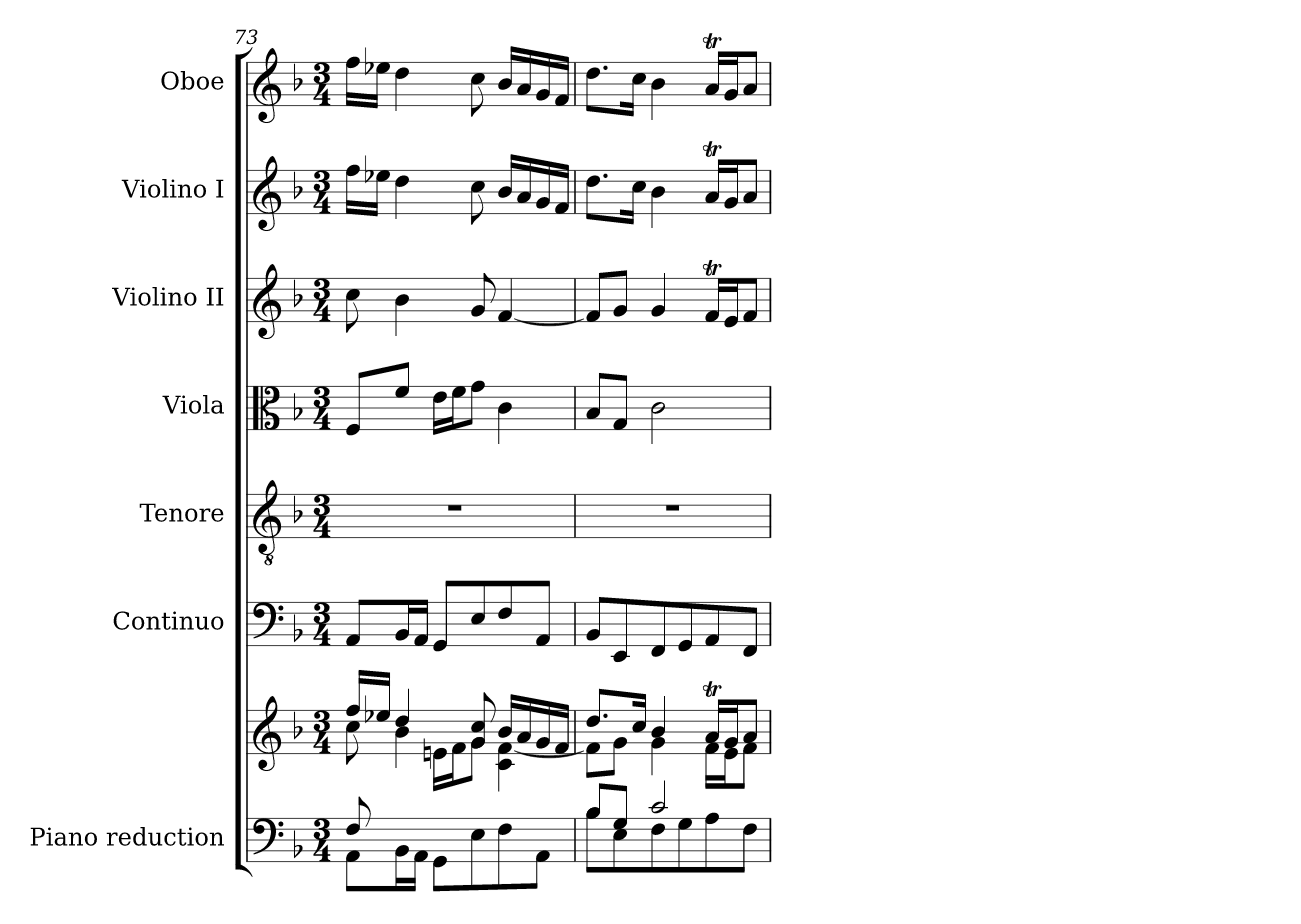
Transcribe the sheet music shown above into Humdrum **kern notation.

**kern	**kern	**kern	**kern	**kern	**kern	**kern	**kern
*part7	*part7	*part6	*part5	*part4	*part3	*part2	*part1
*staff8	*staff7	*staff6	*staff5	*staff4	*staff3	*staff2	*staff1
*I"Piano reduction	*	*I"Continuo	*I"Tenore	*I"Viola	*I"Violino II	*I"Violino I	*I"Oboe
*I'Pno	*	*	*	*I'Vla	*I'Vln	*I'Vln	*I'Ob
!!LO:LB:g=z
*clefF4	*clefG2	*clefF4	*clefGv2	*clefC3	*clefG2	*clefG2	*clefG2
*k[b-]	*k[b-]	*k[b-]	*k[b-]	*k[b-]	*k[b-]	*k[b-]	*k[b-]
*M3/4	*M3/4	*M3/4	*M3/4	*M3/4	*M3/4	*M3/4	*M3/4
=73	=73	=73	=73	=73	=73	=73	=73
*^	*^	*	*	*	*	*	*
*	*	*	*^	*	*	*	*	*	*
8F/L	8AA\L	16ff/LL	8cc\	8ryy	8AA/L	2.r	8F/L	8cc\	16ff\LL	16ff\LL
.	.	16ee-X/JJ	.	.	.	.	.	.	16ee-X\JJ	16ee-X\JJ
4.ryy	16BB-\L	4dd/	4b-\	8f\J	16BB-/L	.	8f/J	4b-\	4dd\	4dd\
.	16AA\JJ	.	.	.	16AA/JJ	.	.	.	.	.
.	8GG\L	.	.	16en\LL	8GG/L	.	16e\LL	.	.	.
.	.	.	.	16f\J	.	.	16f\J	.	.	.
.	8E\	8g/ 8cc/	8ryy	8g\J	8E/	.	8g\J	8g/	8cc\	8cc\
4ryy	8F\	16b-/LL	4c\ [4f\	4ryy	8F/	.	4c\	[4f/	16b-/LL	16b-/LL
.	.	16a/	.	.	.	.	.	.	16a/	16a/
.	8AA\J	16g/	.	.	8AA/J	.	.	.	16g/	16g/
.	.	16f/JJ	.	.	.	.	.	.	16f/JJ	16f/JJ
*	*	*	*v	*v	*	*	*	*	*	*
=74	=74	=74	=74	=74	=74	=74	=74	=74	=74
8B-/L	8B-\L	8.dd/L	8f\L]	8BB-/L	2.r	8B-/L	8f/L]	8.dd\L	8.dd\L
8G/J	8E\	.	8g\J	8EE/	.	8G/J	8g/J	.	.
.	.	16cc/Jk	.	.	.	.	.	16cc\Jk	16cc\Jk
2c/	8F\	4b-/	4g\	8FF/	.	2c\	4g/	4b-\	4b-\
.	8G\	.	.	8GG/	.	.	.	.	.
.	8A\	16at/LL	16f\LL	8AA/	.	.	16fT/LL	16at/LL	16at/LL
.	.	16g/J	16e\J	.	.	.	16e/J	16g/J	16g/J
.	8F\J	8a/J	8f\J	8FF/J	.	.	8f/J	8a/J	8a/J
*v	*v	*	*	*	*	*	*	*	*
*	*v	*v	*	*	*	*	*	*
=	=	=	=	=	=	=	=
*-	*-	*-	*-	*-	*-	*-	*-
